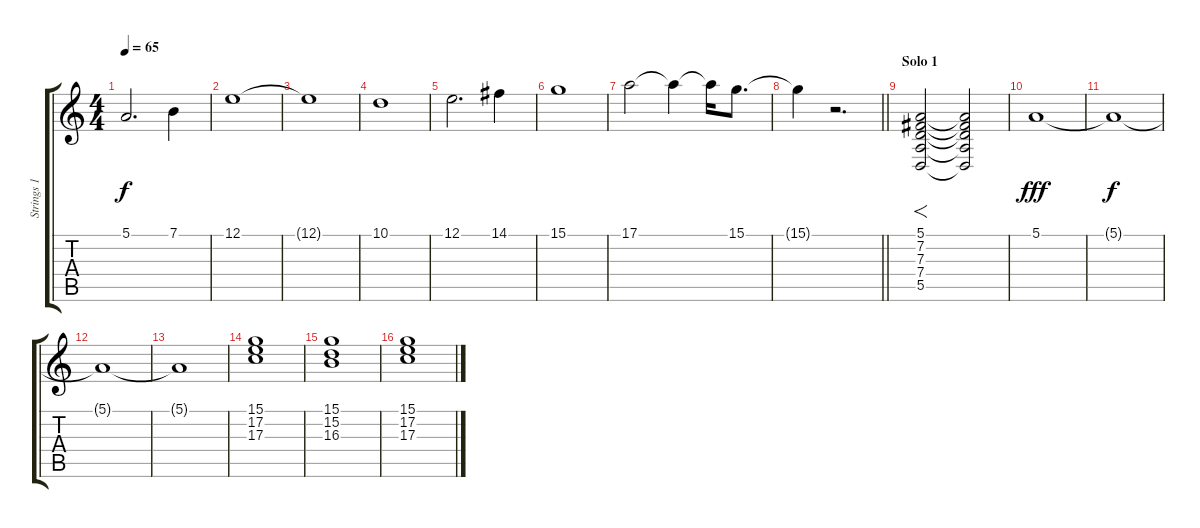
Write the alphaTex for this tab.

\track ("Strings 1" "Strings 1") {instrument synthstrings1}
\staff {score tabs}
\tuning (E4 B3 G3 D3 A2 E2) {hide}
\ts (4 4)
\tempo 65
\clef g2
\ks c
5.1.2{d dy f} 7.1.4 |
12.1.1 |
12.1{t}.1 |
10.1.1 |
12.1.2{d} 14.1.4 |
15.1.1 |
17.1.2 17.1{t}.4 17.1{t}.16 15.1.8{d} |
\barLineRight lightlight
15.1{t}.4 r.2{d} |
\section ("" "Solo 1")
(5.1 7.2 7.3 7.4 5.5).2{f} (5.1{t} 7.2{t} 7.3{t} 7.4{t} 5.5{t}).2 |
5.1.1{dy fff} |
5.1{t}.1{dy f} |
5.1{t}.1 |
5.1{t}.1 |
(15.1 17.2 17.3).1 |
(15.1 15.2 16.3).1 |
(15.1 17.2 17.3).1
